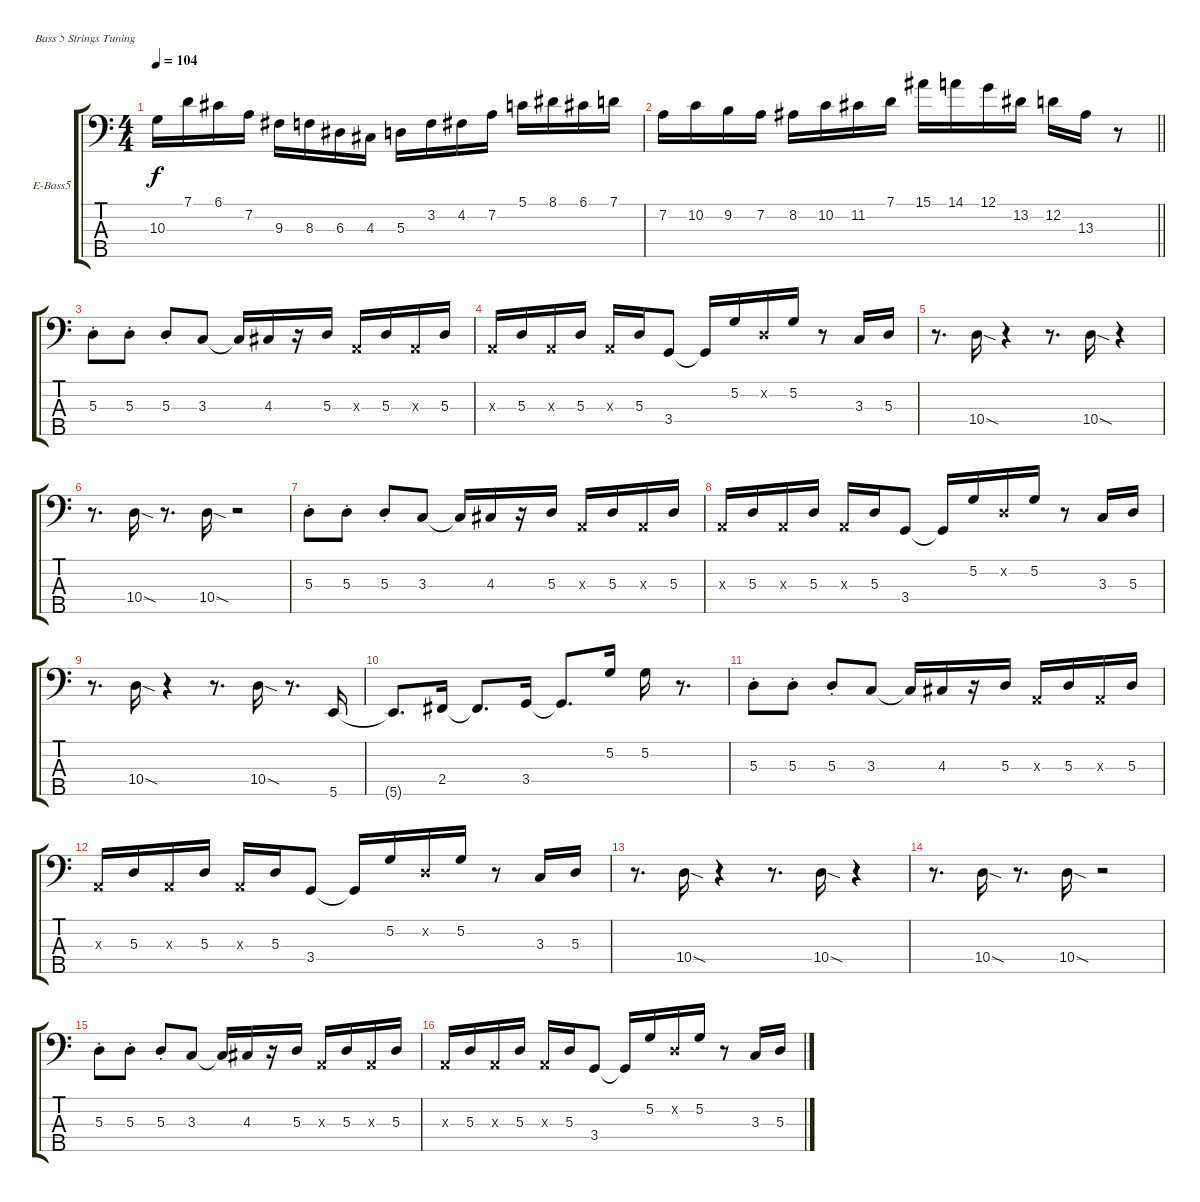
\bracketExtendMode groupsimilarinstruments
\firstSystemTrackNameOrientation horizontal
\otherSystemsTrackNameOrientation horizontal
\track ("Piste 1" "E-Bass5") {instrument electricbassfinger}
\staff {score tabs}
\tuning (G2 D2 A1 E1 B0)
\ts (4 4)
\tempo 104
\clef f4
\ks c
10.3.16{dy f} 7.1.16 6.1.16 7.2.16 9.3.16 8.3.16 6.3.16 4.3.16 5.3.16 3.2.16 4.2.16 7.2.16 5.1.16 8.1.16 6.1.16 7.1.16 |
\barLineRight lightlight
7.2.16 10.2.16 9.2.16 7.2.16 8.2.16 10.2.16 11.2.16 7.1.16 15.1.16 14.1.16 12.1.16 13.2.16 12.2.16 13.3.16 r.8 |
5.3{st}.8 5.3{st}.8 5.3{st}.8 3.3.8 3.3{t}.16 4.3.16 r.16 5.3.16 0.3{x}.16 5.3.16 0.3{x}.16 5.3.16 |
0.3{x}.16 5.3.16 0.3{x}.16 5.3.16 0.3{x}.16 5.3.16 3.4.8 3.4{t}.16 5.2.16 0.2{x}.16 5.2.16 r.8 3.3.16 5.3.16 |
r.8{d} 10.4{sod}.16 r.4 r.8{d} 10.4{sod}.16 r.4 |
r.8{d} 10.4{sod}.16 r.8{d} 10.4{sod}.16 r.2 |
5.3{st}.8 5.3{st}.8 5.3{st}.8 3.3.8 3.3{t}.16 4.3.16 r.16 5.3.16 0.3{x}.16 5.3.16 0.3{x}.16 5.3.16 |
0.3{x}.16 5.3.16 0.3{x}.16 5.3.16 0.3{x}.16 5.3.16 3.4.8 3.4{t}.16 5.2.16 0.2{x}.16 5.2.16 r.8 3.3.16 5.3.16 |
r.8{d} 10.4{sod}.16 r.4 r.8{d} 10.4{sod}.16 r.8{d} 5.5.16 |
5.5{t}.8{d} 2.4.16 2.4{t}.8{d} 3.4.16 3.4{t}.8{d} 5.2.16 5.2.16 r.8{d} |
5.3{st}.8 5.3{st}.8 5.3{st}.8 3.3.8 3.3{t}.16 4.3.16 r.16 5.3.16 0.3{x}.16 5.3.16 0.3{x}.16 5.3.16 |
0.3{x}.16 5.3.16 0.3{x}.16 5.3.16 0.3{x}.16 5.3.16 3.4.8 3.4{t}.16 5.2.16 0.2{x}.16 5.2.16 r.8 3.3.16 5.3.16 |
r.8{d} 10.4{sod}.16 r.4 r.8{d} 10.4{sod}.16 r.4 |
r.8{d} 10.4{sod}.16 r.8{d} 10.4{sod}.16 r.2 |
5.3{st}.8 5.3{st}.8 5.3{st}.8 3.3.8 3.3{t}.16 4.3.16 r.16 5.3.16 0.3{x}.16 5.3.16 0.3{x}.16 5.3.16 |
0.3{x}.16 5.3.16 0.3{x}.16 5.3.16 0.3{x}.16 5.3.16 3.4.8 3.4{t}.16 5.2.16 0.2{x}.16 5.2.16 r.8 3.3.16 5.3.16
